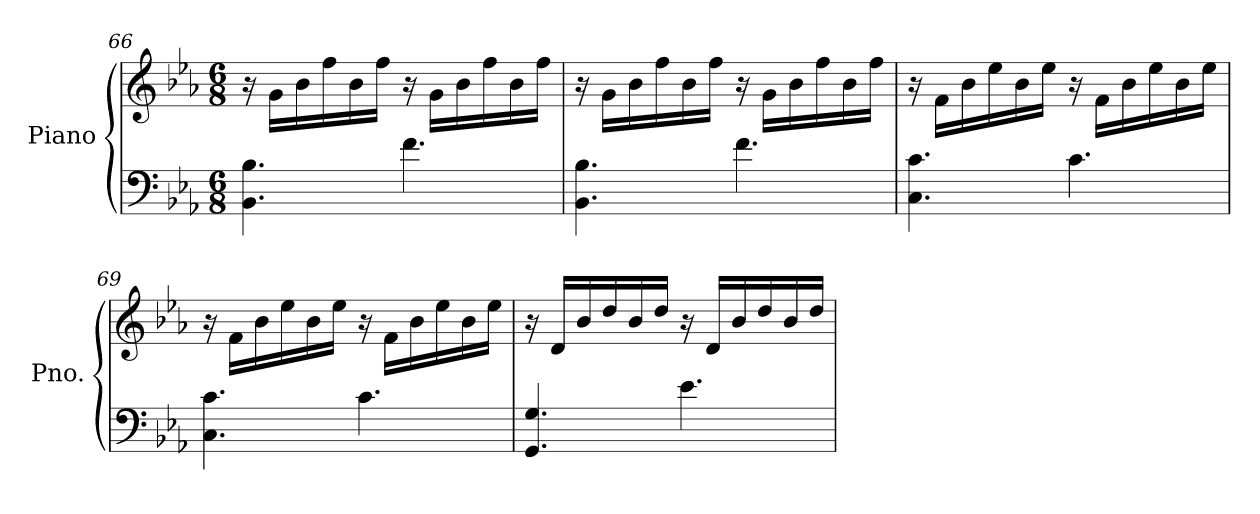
**kern	**kern
*part1	*part1
*staff2	*staff1
*I"Piano	*
*I'Pno.	*
*clefF4	*clefG2
*k[b-e-a-]	*k[b-e-a-]
*M6/8	*M6/8
=66	=66
4.BB-\ 4.B-\	16r
.	16g\LL
.	16b-\
.	16ff\
.	16b-\
.	16ff\JJ
4.f\	16r
.	16g\LL
.	16b-\
.	16ff\
.	16b-\
.	16ff\JJ
=67	=67
4.BB-\ 4.B-\	16r
.	16g\LL
.	16b-\
.	16ff\
.	16b-\
.	16ff\JJ
4.f\	16r
.	16g\LL
.	16b-\
.	16ff\
.	16b-\
.	16ff\JJ
!!LO:PB:g=z
=68	=68
4.C\ 4.c\	16r
.	16f\LL
.	16b-\
.	16ee-\
.	16b-\
.	16ee-\JJ
4.c\	16r
.	16f\LL
.	16b-\
.	16ee-\
.	16b-\
.	16ee-\JJ
=69	=69
4.C\ 4.c\	16r
.	16f\LL
.	16b-\
.	16ee-\
.	16b-\
.	16ee-\JJ
4.c\	16r
.	16f\LL
.	16b-\
.	16ee-\
.	16b-\
.	16ee-\JJ
=70	=70
4.GG/ 4.G/	16r
.	16d/LL
.	16b-/
.	16dd/
.	16b-/
.	16dd/JJ
4.e-\	16r
.	16d/LL
.	16b-/
.	16dd/
.	16b-/
.	16dd/JJ
=	=
*-	*-
